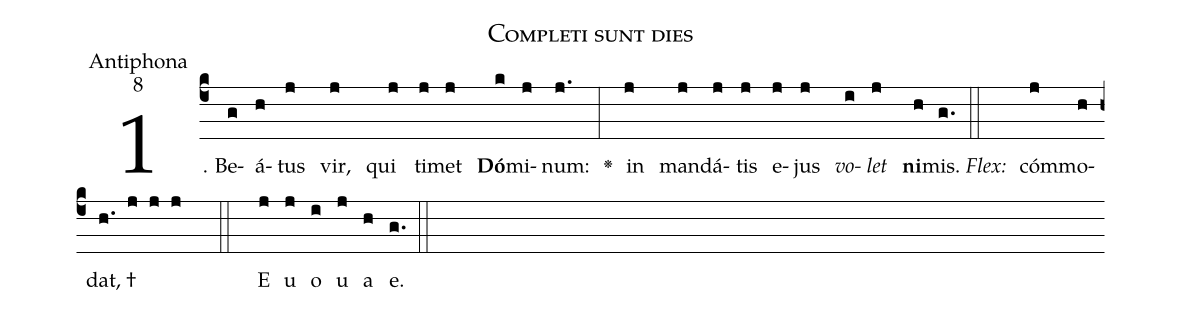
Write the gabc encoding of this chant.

name:Completi sunt dies;
office-part:Antiphona;
mode:8;
%%
(c4) 1. Be(g)á(h)tus(j) vir,(j) qui(j) ti(j)met(j) <b>Dó</b>(k)mi(j)num:(j.) <v>\greheightstar</v>(:) in(j) man(j)dá(j)tis(j) e(j)jus(j) <i>vo</i>(i)<i>let</i>(j) <b>ni</b>(h)mis.(g.) (::) <i>Flex:</i>()  cóm(j)mo(h)dat, †(h. j j j  ::) E(j) u(j) o(i) u(j) a(h) e.(g.) (::)
